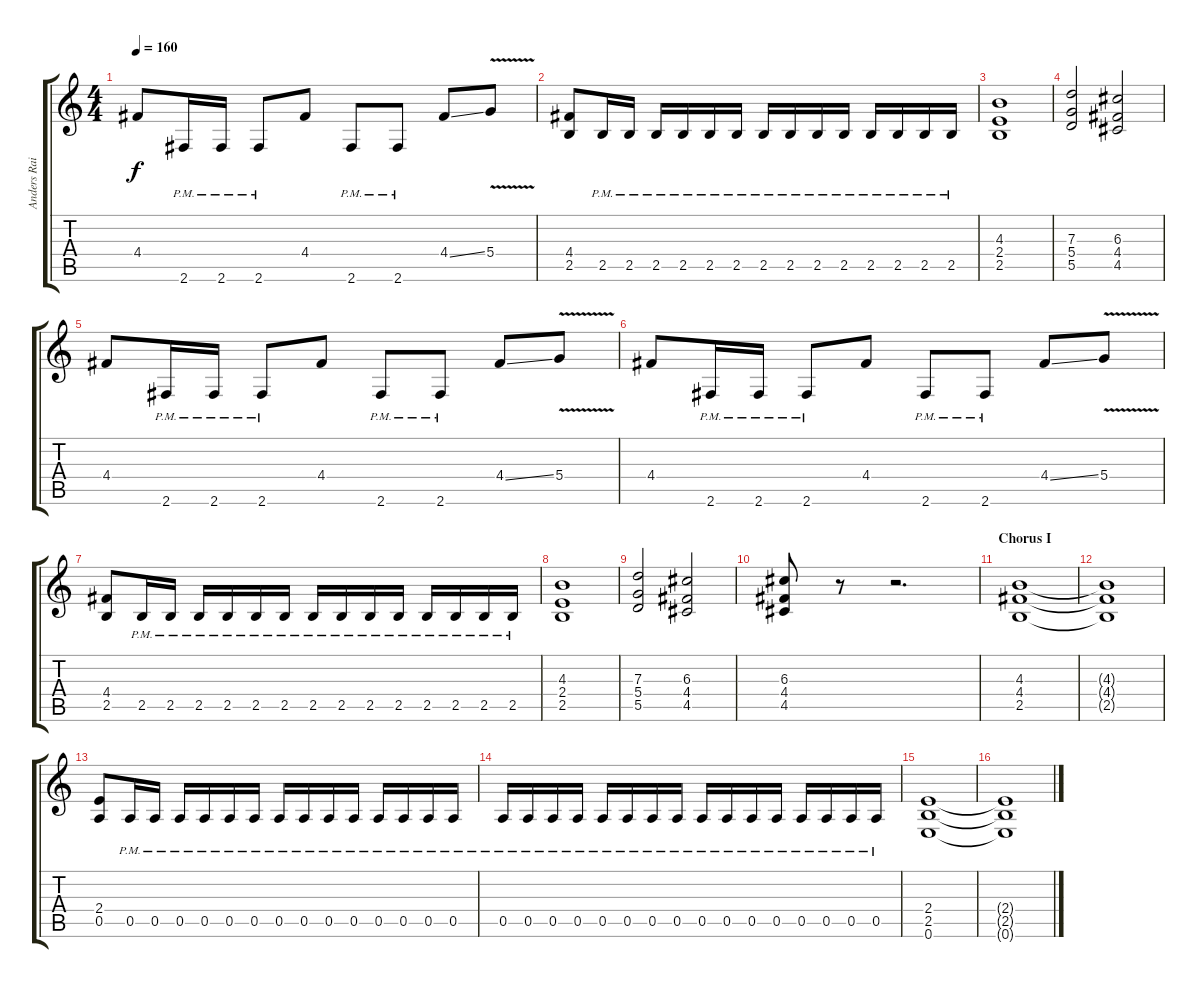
\track ("Anders Rain" "Anders Rai") {instrument distortionguitar}
\staff {score tabs}
\tuning (E4 B3 G3 D3 A2 E2) {hide}
\ts (4 4)
\tempo 160
\clef g2
\ks c
4.4.8{dy f} 2.6{pm}.16 2.6{pm}.16 2.6{pm}.8 4.4.8 2.6{pm}.8 2.6{pm}.8 4.4{ss}.8 5.4{v}.8 |
(4.4 2.5).8 2.5{pm}.16 2.5{pm}.16 2.5{pm}.16 2.5{pm}.16 2.5{pm}.16 2.5{pm}.16 2.5{pm}.16 2.5{pm}.16 2.5{pm}.16 2.5{pm}.16 2.5{pm}.16 2.5{pm}.16 2.5{pm}.16 2.5{pm}.16 |
(4.3 2.4 2.5).1 |
(7.3 5.4 5.5).2 (6.3 4.4 4.5).2 |
4.4.8 2.6{pm}.16 2.6{pm}.16 2.6{pm}.8 4.4.8 2.6{pm}.8 2.6{pm}.8 4.4{ss}.8 5.4{v}.8 |
4.4.8 2.6{pm}.16 2.6{pm}.16 2.6{pm}.8 4.4.8 2.6{pm}.8 2.6{pm}.8 4.4{ss}.8 5.4{v}.8 |
(4.4 2.5).8 2.5{pm}.16 2.5{pm}.16 2.5{pm}.16 2.5{pm}.16 2.5{pm}.16 2.5{pm}.16 2.5{pm}.16 2.5{pm}.16 2.5{pm}.16 2.5{pm}.16 2.5{pm}.16 2.5{pm}.16 2.5{pm}.16 2.5{pm}.16 |
(4.3 2.4 2.5).1 |
(7.3 5.4 5.5).2 (6.3 4.4 4.5).2 |
(6.3 4.4 4.5).8 r.8 r.2{d} |
\section ("" "Chorus I")
(4.3 4.4 2.5).1 |
(4.3{t} 4.4{t} 2.5{t}).1 |
(2.4 0.5).8 0.5{pm}.16 0.5{pm}.16 0.5{pm}.16 0.5{pm}.16 0.5{pm}.16 0.5{pm}.16 0.5{pm}.16 0.5{pm}.16 0.5{pm}.16 0.5{pm}.16 0.5{pm}.16 0.5{pm}.16 0.5{pm}.16 0.5{pm}.16 |
0.5{pm}.16 0.5{pm}.16 0.5{pm}.16 0.5{pm}.16 0.5{pm}.16 0.5{pm}.16 0.5{pm}.16 0.5{pm}.16 0.5{pm}.16 0.5{pm}.16 0.5{pm}.16 0.5{pm}.16 0.5{pm}.16 0.5{pm}.16 0.5{pm}.16 0.5{pm}.16 |
(2.4 2.5 0.6).1 |
(2.4{t} 2.5{t} 0.6{t}).1
